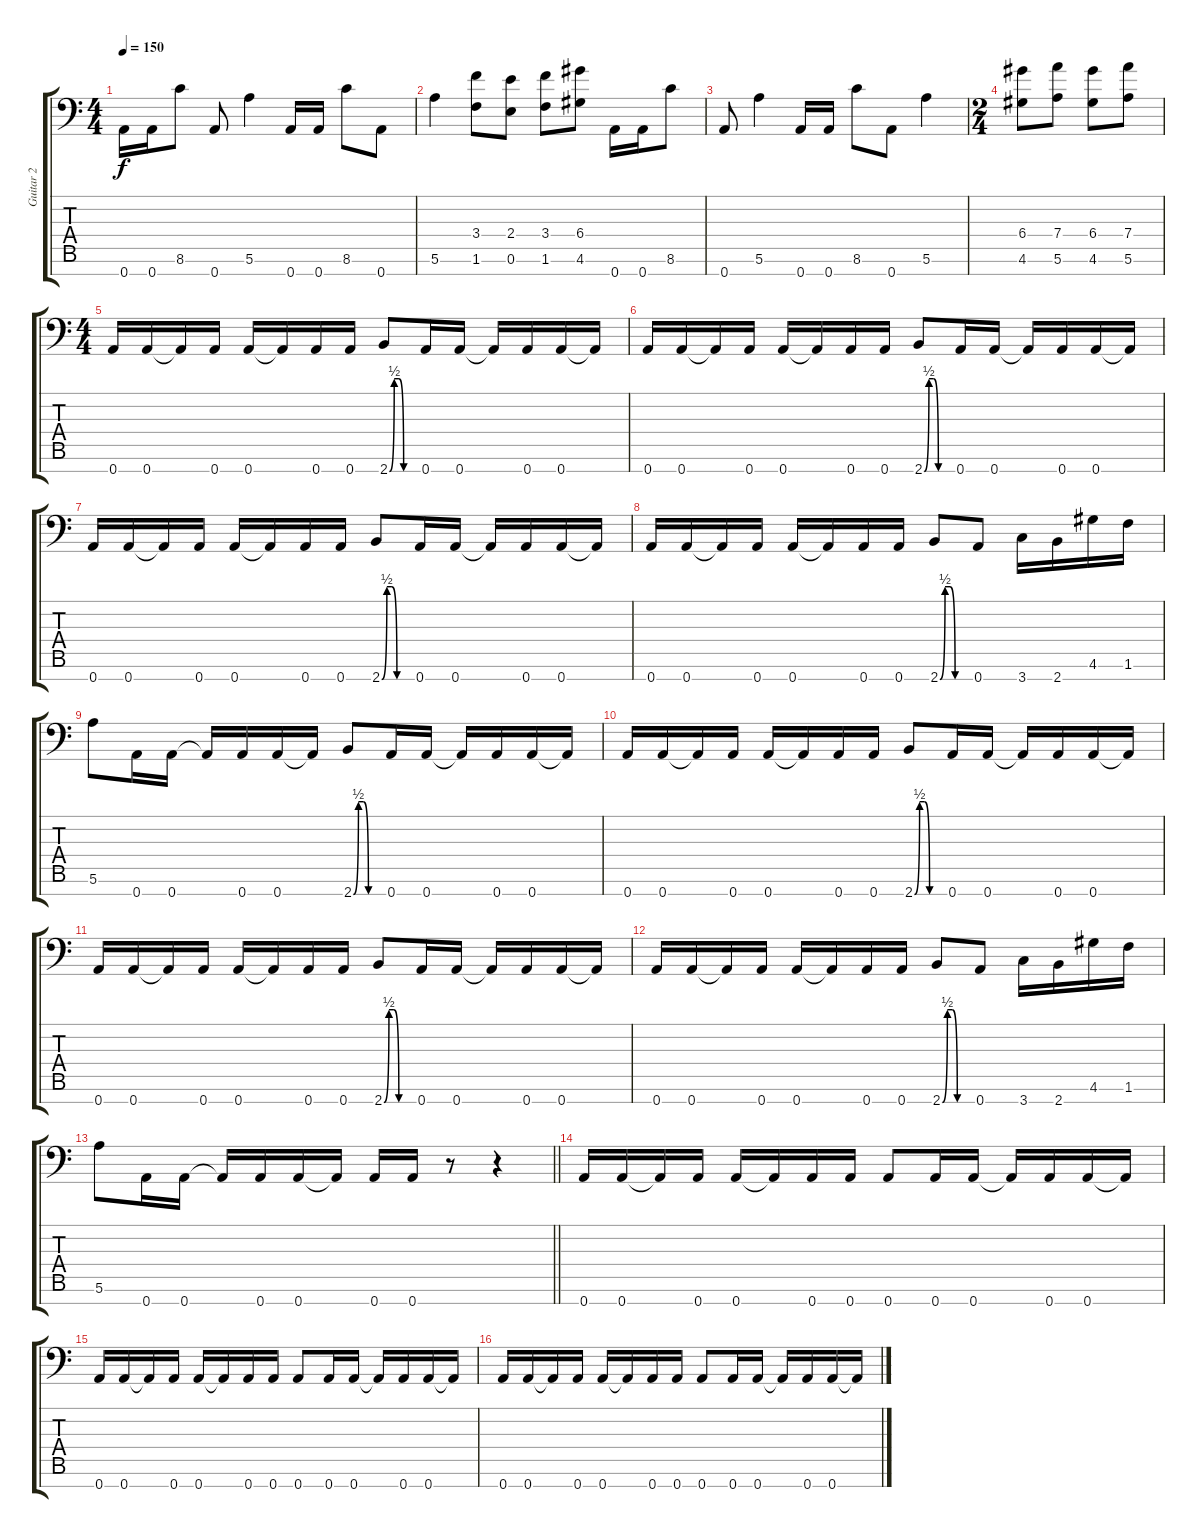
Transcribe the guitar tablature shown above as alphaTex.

\track ("Guitar 2" "Guitar 2") {instrument overdrivenguitar}
\staff {score tabs}
\tuning (E4 B3 G3 D3 A2 E2 A1) {hide}
\ts (4 4)
\tempo 150
\clef f4
\ks c
0.7.16{dy f} 0.7.16 8.6.8 0.7.8 5.6.4 0.7.16 0.7.16 8.6.8 0.7.8 |
5.6.4 (3.4 1.6).8 (2.4 0.6).8 (3.4 1.6).8 (6.4 4.6).8 0.7.16 0.7.16 8.6.8 |
0.7.8 5.6.4 0.7.16 0.7.16 8.6.8 0.7.8 5.6.4 |
\ts (2 4)
(6.4 4.6).8 (7.4 5.6).8 (6.4 4.6).8 (7.4 5.6).8 |
\ts (4 4)
0.7.16 0.7.16 0.7{t}.16 0.7.16 0.7.16 0.7{t}.16 0.7.16 0.7.16 2.7{be (custom 0 0 10 2 20 2 30 0 60 0)}.8 0.7.16 0.7.16 0.7{t}.16 0.7.16 0.7.16 0.7{t}.16 |
0.7.16 0.7.16 0.7{t}.16 0.7.16 0.7.16 0.7{t}.16 0.7.16 0.7.16 2.7{be (custom 0 0 10 2 20 2 30 0 60 0)}.8 0.7.16 0.7.16 0.7{t}.16 0.7.16 0.7.16 0.7{t}.16 |
0.7.16 0.7.16 0.7{t}.16 0.7.16 0.7.16 0.7{t}.16 0.7.16 0.7.16 2.7{be (custom 0 0 10 2 20 2 30 0 60 0)}.8 0.7.16 0.7.16 0.7{t}.16 0.7.16 0.7.16 0.7{t}.16 |
0.7.16 0.7.16 0.7{t}.16 0.7.16 0.7.16 0.7{t}.16 0.7.16 0.7.16 2.7{be (custom 0 0 10 2 20 2 30 0 60 0)}.8 0.7.8 3.7.16 2.7.16 4.6.16 1.6.16 |
5.6.8 0.7.16 0.7.16 0.7{t}.16 0.7.16 0.7.16 0.7{t}.16 2.7{be (custom 0 0 10 2 20 2 30 0 60 0)}.8 0.7.16 0.7.16 0.7{t}.16 0.7.16 0.7.16 0.7{t}.16 |
0.7.16 0.7.16 0.7{t}.16 0.7.16 0.7.16 0.7{t}.16 0.7.16 0.7.16 2.7{be (custom 0 0 10 2 20 2 30 0 60 0)}.8 0.7.16 0.7.16 0.7{t}.16 0.7.16 0.7.16 0.7{t}.16 |
0.7.16 0.7.16 0.7{t}.16 0.7.16 0.7.16 0.7{t}.16 0.7.16 0.7.16 2.7{be (custom 0 0 10 2 20 2 30 0 60 0)}.8 0.7.16 0.7.16 0.7{t}.16 0.7.16 0.7.16 0.7{t}.16 |
0.7.16 0.7.16 0.7{t}.16 0.7.16 0.7.16 0.7{t}.16 0.7.16 0.7.16 2.7{be (custom 0 0 10 2 20 2 30 0 60 0)}.8 0.7.8 3.7.16 2.7.16 4.6.16 1.6.16 |
\barLineRight lightlight
5.6.8 0.7.16 0.7.16 0.7{t}.16 0.7.16 0.7.16 0.7{t}.16 0.7.16 0.7.16 r.8 r.4 |
0.7.16 0.7.16 0.7{t}.16 0.7.16 0.7.16 0.7{t}.16 0.7.16 0.7.16 0.7.8 0.7.16 0.7.16 0.7{t}.16 0.7.16 0.7.16 0.7{t}.16 |
0.7.16 0.7.16 0.7{t}.16 0.7.16 0.7.16 0.7{t}.16 0.7.16 0.7.16 0.7.8 0.7.16 0.7.16 0.7{t}.16 0.7.16 0.7.16 0.7{t}.16 |
0.7.16 0.7.16 0.7{t}.16 0.7.16 0.7.16 0.7{t}.16 0.7.16 0.7.16 0.7.8 0.7.16 0.7.16 0.7{t}.16 0.7.16 0.7.16 0.7{t}.16
